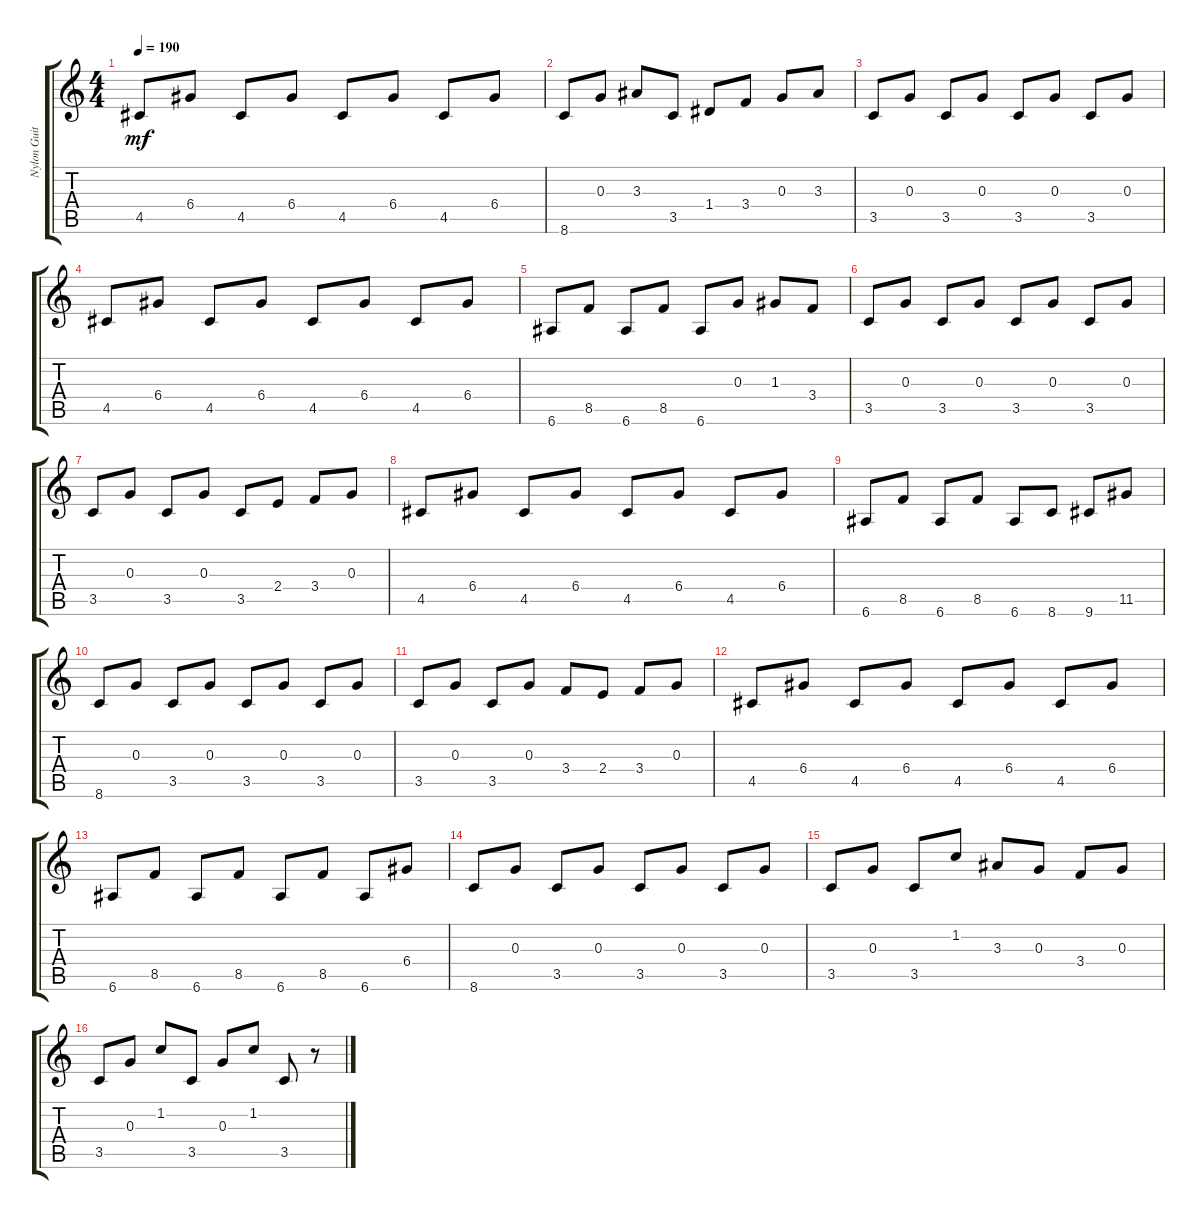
\track ("Nylon Guitar" "Nylon Guit") {instrument acousticguitarnylon}
\staff {score tabs}
\tuning (E4 B3 G3 D3 A2 E2) {hide}
\ts (4 4)
\tempo 190
\clef g2
\ks c
4.5.8{dy mf} 6.4.8 4.5.8 6.4.8 4.5.8 6.4.8 4.5.8 6.4.8 |
8.6.8 0.3.8 3.3.8 3.5.8 1.4.8 3.4.8 0.3.8 3.3.8 |
3.5.8 0.3.8 3.5.8 0.3.8 3.5.8 0.3.8 3.5.8 0.3.8 |
4.5.8 6.4.8 4.5.8 6.4.8 4.5.8 6.4.8 4.5.8 6.4.8 |
6.6.8 8.5.8 6.6.8 8.5.8 6.6.8 0.3.8 1.3.8 3.4.8 |
3.5.8 0.3.8 3.5.8 0.3.8 3.5.8 0.3.8 3.5.8 0.3.8 |
3.5.8 0.3.8 3.5.8 0.3.8 3.5.8 2.4.8 3.4.8 0.3.8 |
4.5.8 6.4.8 4.5.8 6.4.8 4.5.8 6.4.8 4.5.8 6.4.8 |
6.6.8 8.5.8 6.6.8 8.5.8 6.6.8 8.6.8 9.6.8 11.5.8 |
8.6.8 0.3.8 3.5.8 0.3.8 3.5.8 0.3.8 3.5.8 0.3.8 |
3.5.8 0.3.8 3.5.8 0.3.8 3.4.8 2.4.8 3.4.8 0.3.8 |
4.5.8 6.4.8 4.5.8 6.4.8 4.5.8 6.4.8 4.5.8 6.4.8 |
6.6.8 8.5.8 6.6.8 8.5.8 6.6.8 8.5.8 6.6.8 6.4.8 |
8.6.8 0.3.8 3.5.8 0.3.8 3.5.8 0.3.8 3.5.8 0.3.8 |
3.5.8 0.3.8 3.5.8 1.2.8 3.3.8 0.3.8 3.4.8 0.3.8 |
3.5.8 0.3.8 1.2.8 3.5.8 0.3.8 1.2.8 3.5.8 r.8
